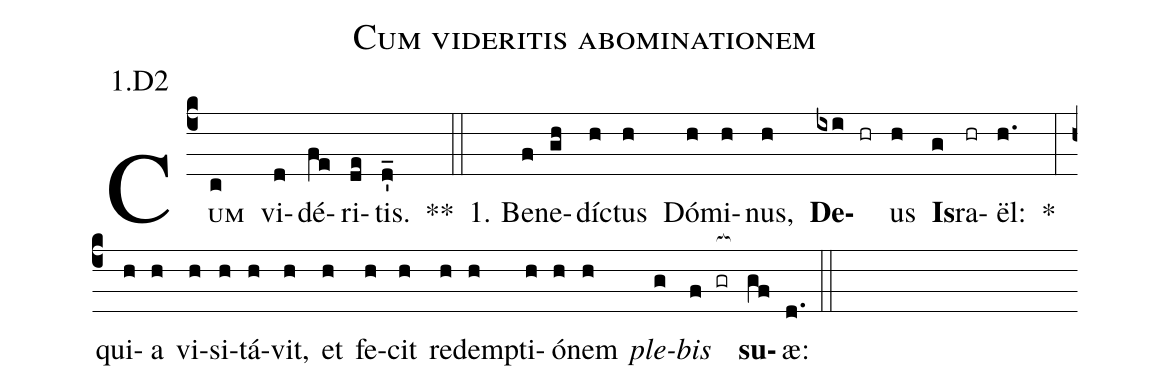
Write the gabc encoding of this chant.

name:Cum videritis abominationem;
office-part:Antiphona;
mode:1;
annotation: 1.D2;
%%
(c4) C<sc>um</sc>(c) vi(d)dé(fe)ri(de)tis.(d'_) **(::)
1. Be(f)ne(gh)díc(h)tus(h) Dó(h)mi(h)nus,(h) <b>De</b>(ixi hr)us(h) <b>Is</b>(g)ra(hr)ël:(h.) *(:) qui(h)a(h) vi(h)si(h)tá(h)vit,(h) et(h) fe(h)cit(h) red(h)emp(h)ti(h)ó(h)nem(h) <i>ple</i>(g)<i>bis</i>(f gr[ocb:1{]) <b>su</b>(gf[ocb:0}])æ:(d.) (::)
